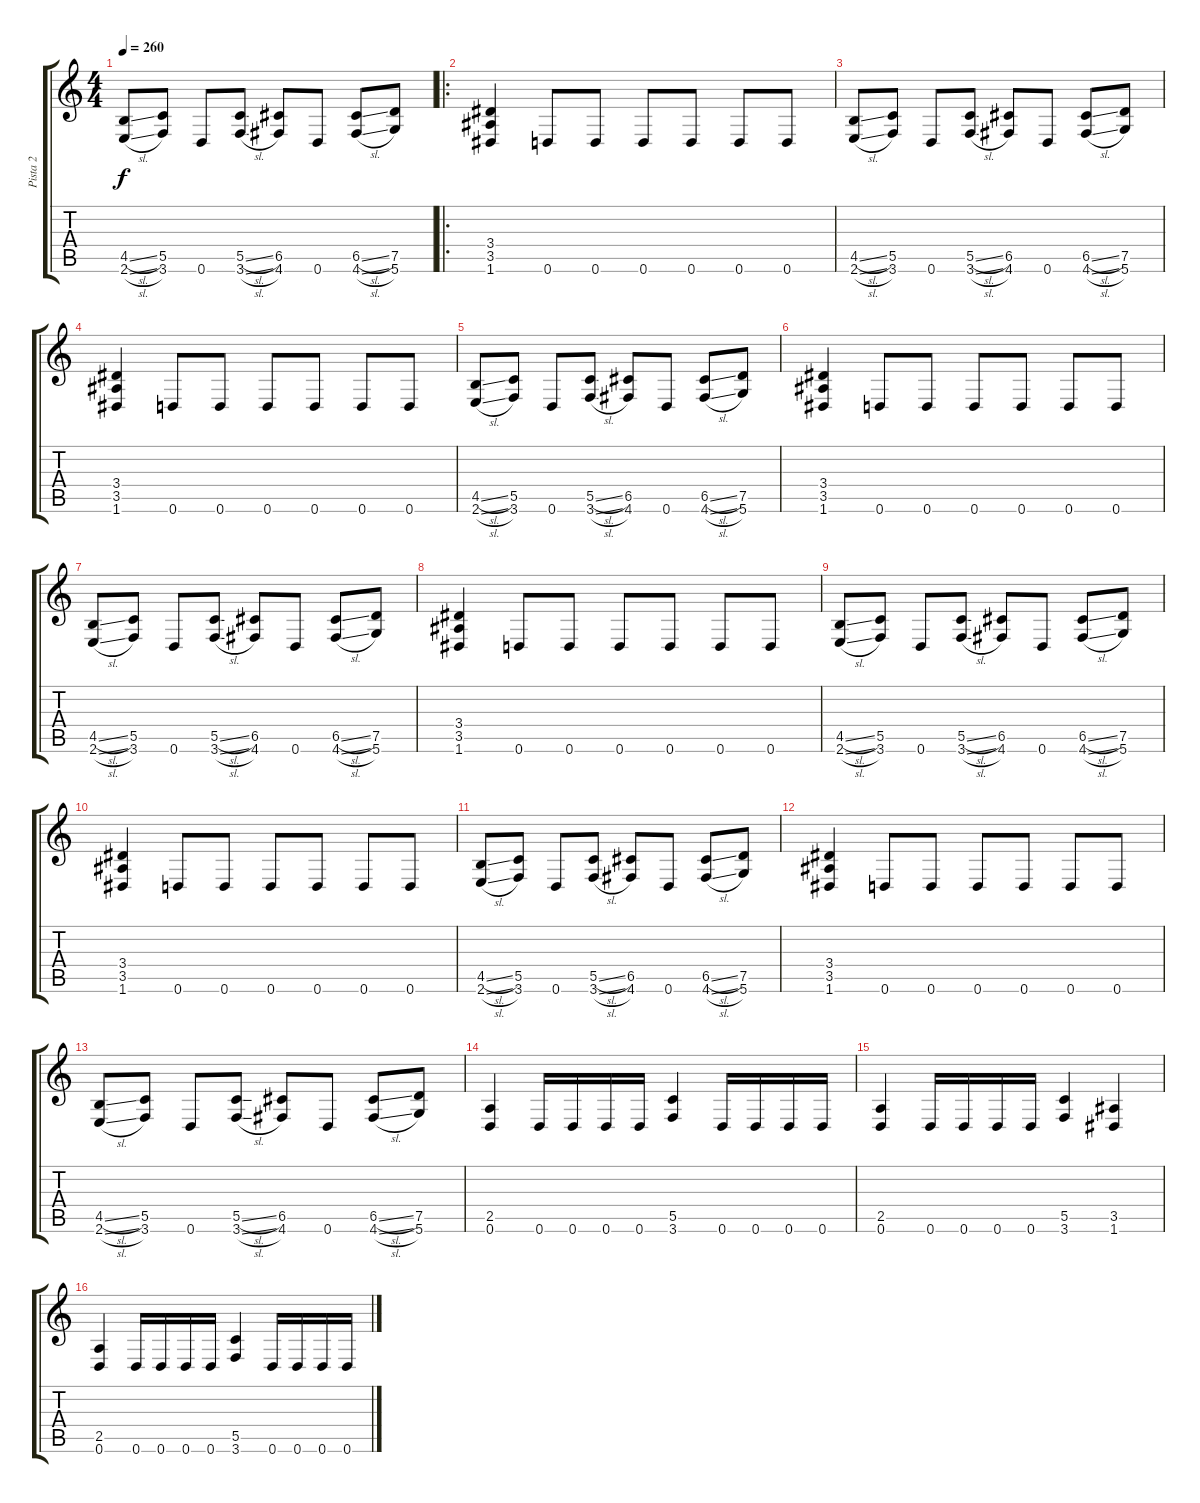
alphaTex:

\track ("Pista 2" "Pista 2") {instrument distortionguitar}
\staff {score tabs}
\tuning (D4 A3 F3 C3 G2 D2) {hide}
\ts (4 4)
\tempo 260
\clef g2
\ks c
(4.5{sl} 2.6{sl}).8{dy f} (5.5 3.6).8 0.6.8 (5.5{sl} 3.6{sl}).8 (6.5 4.6).8 0.6.8 (6.5{sl} 4.6{sl}).8 (7.5 5.6).8 |
\ro
(3.4 3.5 1.6).4 0.6.8 0.6.8 0.6.8 0.6.8 0.6.8 0.6.8 |
(4.5{sl} 2.6{sl}).8 (5.5 3.6).8 0.6.8 (5.5{sl} 3.6{sl}).8 (6.5 4.6).8 0.6.8 (6.5{sl} 4.6{sl}).8 (7.5 5.6).8 |
(3.4 3.5 1.6).4 0.6.8 0.6.8 0.6.8 0.6.8 0.6.8 0.6.8 |
(4.5{sl} 2.6{sl}).8 (5.5 3.6).8 0.6.8 (5.5{sl} 3.6{sl}).8 (6.5 4.6).8 0.6.8 (6.5{sl} 4.6{sl}).8 (7.5 5.6).8 |
(3.4 3.5 1.6).4 0.6.8 0.6.8 0.6.8 0.6.8 0.6.8 0.6.8 |
(4.5{sl} 2.6{sl}).8 (5.5 3.6).8 0.6.8 (5.5{sl} 3.6{sl}).8 (6.5 4.6).8 0.6.8 (6.5{sl} 4.6{sl}).8 (7.5 5.6).8 |
(3.4 3.5 1.6).4 0.6.8 0.6.8 0.6.8 0.6.8 0.6.8 0.6.8 |
(4.5{sl} 2.6{sl}).8 (5.5 3.6).8 0.6.8 (5.5{sl} 3.6{sl}).8 (6.5 4.6).8 0.6.8 (6.5{sl} 4.6{sl}).8 (7.5 5.6).8 |
(3.4 3.5 1.6).4 0.6.8 0.6.8 0.6.8 0.6.8 0.6.8 0.6.8 |
(4.5{sl} 2.6{sl}).8 (5.5 3.6).8 0.6.8 (5.5{sl} 3.6{sl}).8 (6.5 4.6).8 0.6.8 (6.5{sl} 4.6{sl}).8 (7.5 5.6).8 |
(3.4 3.5 1.6).4 0.6.8 0.6.8 0.6.8 0.6.8 0.6.8 0.6.8 |
(4.5{sl} 2.6{sl}).8 (5.5 3.6).8 0.6.8 (5.5{sl} 3.6{sl}).8 (6.5 4.6).8 0.6.8 (6.5{sl} 4.6{sl}).8 (7.5 5.6).8 |
(2.5 0.6).4 0.6.16 0.6.16 0.6.16 0.6.16 (5.5 3.6).4 0.6.16 0.6.16 0.6.16 0.6.16 |
(2.5 0.6).4 0.6.16 0.6.16 0.6.16 0.6.16 (5.5 3.6).4 (3.5 1.6).4 |
(2.5 0.6).4 0.6.16 0.6.16 0.6.16 0.6.16 (5.5 3.6).4 0.6.16 0.6.16 0.6.16 0.6.16
